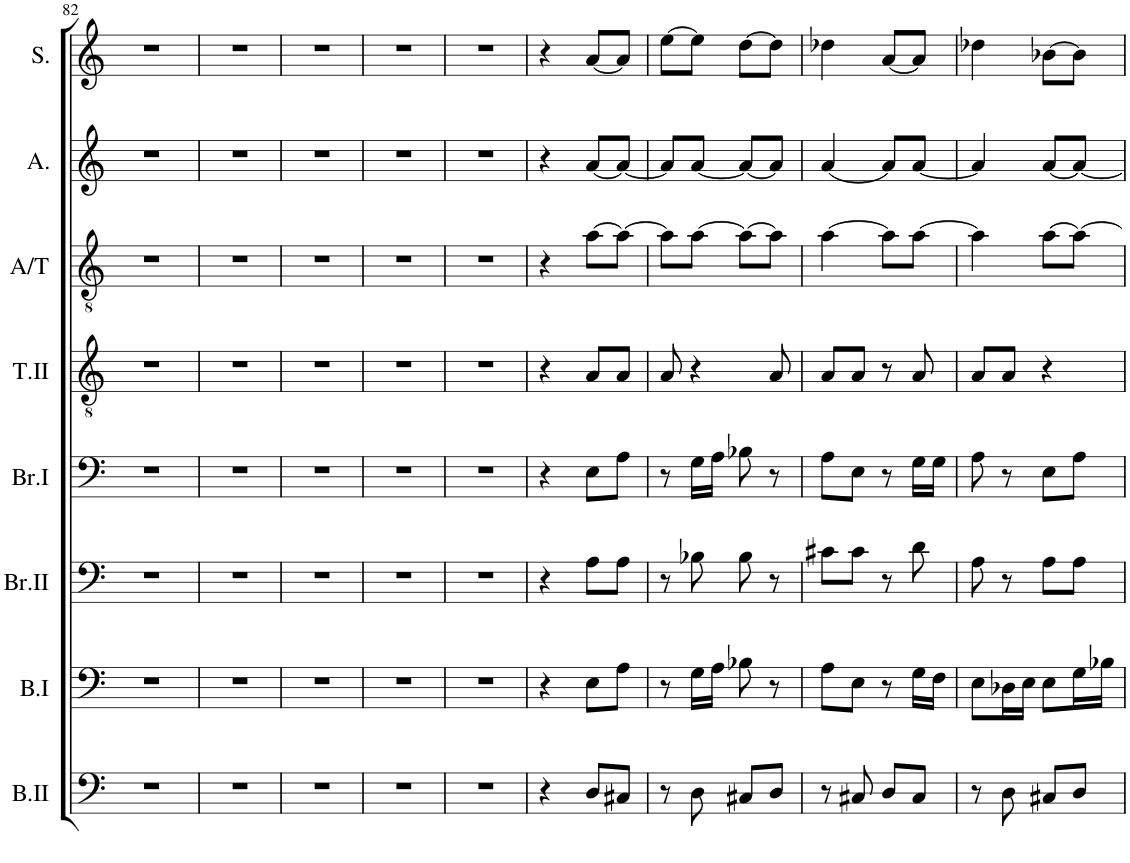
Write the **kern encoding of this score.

**kern	**kern	**kern	**kern	**kern	**kern	**kern	**kern
*part8	*part7	*part6	*part5	*part4	*part3	*part2	*part1
*staff8	*staff7	*staff6	*staff5	*staff4	*staff3	*staff2	*staff1
*I"Bass II	*I"Bass I	*I"Baritone II	*I"Baritone I	*I"Tenor II	*I"Altenor	*I"Alto	*I"Soprano
*I'B.II	*I'B.I	*I'Br.II	*I'Br.I	*I'T.II	*I'A/T	*I'A.	*I'S.
!!LO:PB:g=z
*clefF4	*clefF4	*clefF4	*clefF4	*clefGv2	*clefGv2	*clefG2	*clefG2
*	*	*	*	*	*Trd1c2	*	*
*k[]	*k[]	*k[]	*k[]	*k[]	*k[]	*k[]	*k[]
*M2/4	*M2/4	*M2/4	*M2/4	*M2/4	*M2/4	*M2/4	*M2/4
=82	=82	=82	=82	=82	=82	=82	=82
2r	2r	2r	2r	2r	2r	2r	2r
=83	=83	=83	=83	=83	=83	=83	=83
2r	2r	2r	2r	2r	2r	2r	2r
=84	=84	=84	=84	=84	=84	=84	=84
2r	2r	2r	2r	2r	2r	2r	2r
=85	=85	=85	=85	=85	=85	=85	=85
2r	2r	2r	2r	2r	2r	2r	2r
=86	=86	=86	=86	=86	=86	=86	=86
2r	2r	2r	2r	2r	2r	2r	2r
=87	=87	=87	=87	=87	=87	=87	=87
4r	4r	4r	4r	4r	4r	4r	4r
8D/L	8E\L	8A\L	8E\L	8A/L	[8a\L	[8a/L	[8a/L
8C#X/J	8A\J	8A\J	8A\J	8A/J	8a\J_	8a/J_	8a/J]
=88	=88	=88	=88	=88	=88	=88	=88
8r	8r	8r	8r	8A/	8a\L]	8a/L]	[8ee\L
8D\	16G\LL	8B-X\	16G\LL	4r	[8a\J	[8a/J	8ee\J]
.	16A\JJ	.	16A\JJ	.	.	.	.
8C#X/L	8B-X\	8B-\	8B-X\	.	8a\L_	8a/L_	[8dd\L
8D/J	8r	8r	8r	8A/	8a\J]	8a/J]	8dd\J]
=89	=89	=89	=89	=89	=89	=89	=89
8r	8A\L	8c#X\L	8A\L	8A/L	[4a\	[4a/	4dd-X\
8C#X/	8E\J	8c#\J	8E\J	8A/J	.	.	.
8D/L	8r	8r	8r	8r	8a\L]	8a/L]	[8a/L
8C#/J	16G\LL	8d\	16G\LL	8A/	[8a\J	[8a/J	8a/J]
.	16F\JJ	.	16G\JJ	.	.	.	.
=90	=90	=90	=90	=90	=90	=90	=90
8r	8E\L	8A\	8A\	8A/L	4a\]	4a/]	4dd-X\
8D\	16D-X\L	8r	8r	8A/J	.	.	.
.	16E\JJ	.	.	.	.	.	.
8C#X/L	8E\L	8A\L	8E\L	4r	[8a\L	[8a/L	[8b-X\L
8D/J	16G\L	8A\J	8A\J	.	8a\J_	8a/J_	8b-\J]
.	16B-X\JJ	.	.	.	.	.	.
=	=	=	=	=	=	=	=
*-	*-	*-	*-	*-	*-	*-	*-
